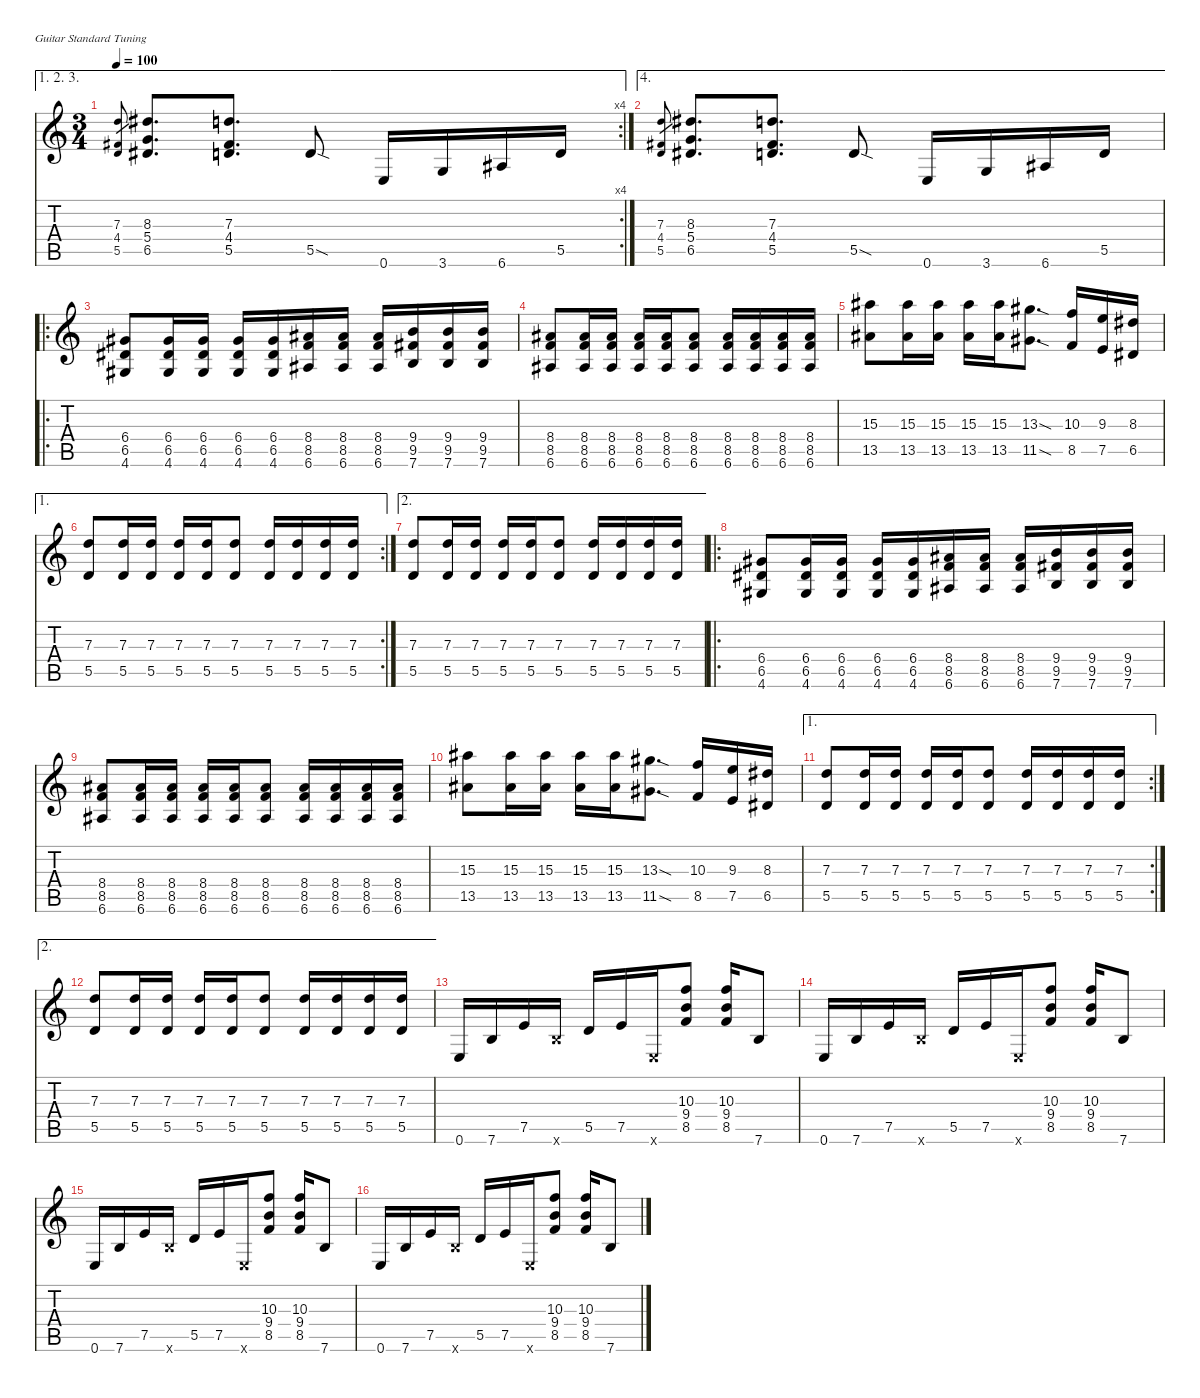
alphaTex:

\defaultSystemsLayout 4
\hideDynamics
\bracketExtendMode nobrackets
\singleTrackTrackNamePolicy hidden
\multiTrackTrackNamePolicy hidden
\firstSystemTrackNameMode fullname
\firstSystemTrackNameOrientation horizontal
\otherSystemsTrackNameOrientation horizontal
\track ("Guitar" "dist.guit.") {instrument distortionguitar}
\staff {score tabs}
\tuning (E4 B3 G3 D3 A2 E2)
\ae (1 2 3)
\rc 4
\ts (3 4)
\tempo 100
\clef g2
\ks c
(7.3 4.4{acc #} 5.5).8{gr dy mf beam Up} (8.3{acc #} 5.4 6.5{acc #}).8{d dy f beam Up} (7.3 4.4{acc #} 5.5).8{d beam Up} 5.5{sod}.8{beam Up} 0.6.16{beam Up} 3.6.16{beam Up} 6.6{acc #}.16{beam Up} 5.5.16{beam Up} |
\ae 4
(7.3 4.4{acc #} 5.5).8{gr dy mf beam Up} (8.3{acc #} 5.4 6.5{acc #}).8{d dy f beam Up} (7.3 4.4{acc #} 5.5).8{d beam Up} 5.5{sod}.8{beam Up} 0.6.16{beam Up} 3.6.16{beam Up} 6.6{acc #}.16{beam Up} 5.5.16{beam Up} |
\ro
(6.4{acc #} 6.5{acc #} 4.6{acc #}).8{dy mf beam Up} (6.4{acc #} 6.5{acc #} 4.6{acc #}).16{beam Up} (6.4{acc #} 6.5{acc #} 4.6{acc #}).16{beam Up} (6.4{acc #} 6.5{acc #} 4.6{acc #}).16{beam Up} (6.4{acc #} 6.5{acc #} 4.6{acc #}).16{beam Up} (8.4{acc #} 8.5 6.6{acc #}).16{beam Up} (8.4{acc #} 8.5 6.6{acc #}).16{beam Up} (8.4{acc #} 8.5 6.6{acc #}).16{beam Up} (9.4 9.5{acc #} 7.6).16{beam Up} (9.4 9.5{acc #} 7.6).16{beam Up} (9.4 9.5{acc #} 7.6).16{beam Up} |
(8.4{acc #} 8.5 6.6{acc #}).8{beam Up} (8.4{acc #} 8.5 6.6{acc #}).16{beam Up} (8.4{acc #} 8.5 6.6{acc #}).16{beam Up} (8.4{acc #} 8.5 6.6{acc #}).16{beam Up} (8.4{acc #} 8.5 6.6{acc #}).16{beam Up} (8.4{acc #} 8.5 6.6{acc #}).8{beam Up} (8.4{acc #} 8.5 6.6{acc #}).16{beam Up} (8.4{acc #} 8.5 6.6{acc #}).16{beam Up} (8.4{acc #} 8.5 6.6{acc #}).16{beam Up} (8.4{acc #} 8.5 6.6{acc #}).16{beam Up} |
(15.3{acc #} 13.5{acc #}).8{dy f beam Down} (15.3{acc #} 13.5{acc #}).16{beam Down} (15.3{acc #} 13.5{acc #}).16{beam Down} (15.3{acc #} 13.5{acc #}).16{beam Down} (15.3{acc #} 13.5{acc #}).16{beam Down} (13.3{sod acc #} 11.5{sod acc #}).8{d beam Down} (10.3 8.5).16{beam Up} (9.3 7.5).16{beam Up} (8.3{acc #} 6.5{acc #}).16{beam Up} |
\ae 1
\rc 2
(7.3 5.5).8{beam Up} (7.3 5.5).16{beam Up} (7.3 5.5).16{beam Up} (7.3 5.5).16{beam Up} (7.3 5.5).16{beam Up} (7.3 5.5).8{beam Up} (7.3 5.5).16{beam Up} (7.3 5.5).16{beam Up} (7.3 5.5).16{beam Up} (7.3 5.5).16{beam Up} |
\ae 2
(7.3 5.5).8{beam Up} (7.3 5.5).16{beam Up} (7.3 5.5).16{beam Up} (7.3 5.5).16{beam Up} (7.3 5.5).16{beam Up} (7.3 5.5).8{beam Up} (7.3 5.5).16{beam Up} (7.3 5.5).16{beam Up} (7.3 5.5).16{beam Up} (7.3 5.5).16{beam Up} |
\ro
(6.4{acc #} 6.5{acc #} 4.6{acc #}).8{dy mf beam Up} (6.4{acc #} 6.5{acc #} 4.6{acc #}).16{beam Up} (6.4{acc #} 6.5{acc #} 4.6{acc #}).16{beam Up} (6.4{acc #} 6.5{acc #} 4.6{acc #}).16{beam Up} (6.4{acc #} 6.5{acc #} 4.6{acc #}).16{beam Up} (8.4{acc #} 8.5 6.6{acc #}).16{beam Up} (8.4{acc #} 8.5 6.6{acc #}).16{beam Up} (8.4{acc #} 8.5 6.6{acc #}).16{beam Up} (9.4 9.5{acc #} 7.6).16{beam Up} (9.4 9.5{acc #} 7.6).16{beam Up} (9.4 9.5{acc #} 7.6).16{beam Up} |
(8.4{acc #} 8.5 6.6{acc #}).8{beam Up} (8.4{acc #} 8.5 6.6{acc #}).16{beam Up} (8.4{acc #} 8.5 6.6{acc #}).16{beam Up} (8.4{acc #} 8.5 6.6{acc #}).16{beam Up} (8.4{acc #} 8.5 6.6{acc #}).16{beam Up} (8.4{acc #} 8.5 6.6{acc #}).8{beam Up} (8.4{acc #} 8.5 6.6{acc #}).16{beam Up} (8.4{acc #} 8.5 6.6{acc #}).16{beam Up} (8.4{acc #} 8.5 6.6{acc #}).16{beam Up} (8.4{acc #} 8.5 6.6{acc #}).16{beam Up} |
(15.3{acc #} 13.5{acc #}).8{dy f beam Down} (15.3{acc #} 13.5{acc #}).16{beam Down} (15.3{acc #} 13.5{acc #}).16{beam Down} (15.3{acc #} 13.5{acc #}).16{beam Down} (15.3{acc #} 13.5{acc #}).16{beam Down} (13.3{sod acc #} 11.5{sod acc #}).8{d beam Down} (10.3 8.5).16{beam Up} (9.3 7.5).16{beam Up} (8.3{acc #} 6.5{acc #}).16{beam Up} |
\ae 1
\rc 2
(7.3 5.5).8{beam Up} (7.3 5.5).16{beam Up} (7.3 5.5).16{beam Up} (7.3 5.5).16{beam Up} (7.3 5.5).16{beam Up} (7.3 5.5).8{beam Up} (7.3 5.5).16{beam Up} (7.3 5.5).16{beam Up} (7.3 5.5).16{beam Up} (7.3 5.5).16{beam Up} |
\ae 2
(7.3 5.5).8{beam Up} (7.3 5.5).16{beam Up} (7.3 5.5).16{beam Up} (7.3 5.5).16{beam Up} (7.3 5.5).16{beam Up} (7.3 5.5).8{beam Up} (7.3 5.5).16{beam Up} (7.3 5.5).16{beam Up} (7.3 5.5).16{beam Up} (7.3 5.5).16{beam Up} |
0.6.16{beam Up} 7.6.16{beam Up} 7.5.16{beam Up} 7.6{x}.16{beam Up} 5.5.16{beam Up} 7.5.16{beam Up} 0.6{x}.16{beam Up} (10.3 9.4 8.5).8{beam Up} (10.3 9.4 8.5).16{beam Up} 7.6.8{beam Up} |
0.6.16{beam Up} 7.6.16{beam Up} 7.5.16{beam Up} 7.6{x}.16{beam Up} 5.5.16{beam Up} 7.5.16{beam Up} 0.6{x}.16{beam Up} (10.3 9.4 8.5).8{beam Up} (10.3 9.4 8.5).16{beam Up} 7.6.8{beam Up} |
0.6.16{beam Up} 7.6.16{beam Up} 7.5.16{beam Up} 7.6{x}.16{beam Up} 5.5.16{beam Up} 7.5.16{beam Up} 0.6{x}.16{beam Up} (10.3 9.4 8.5).8{beam Up} (10.3 9.4 8.5).16{beam Up} 7.6.8{beam Up} |
0.6.16{beam Up} 7.6.16{beam Up} 7.5.16{beam Up} 7.6{x}.16{beam Up} 5.5.16{beam Up} 7.5.16{beam Up} 0.6{x}.16{beam Up} (10.3 9.4 8.5).8{beam Up} (10.3 9.4 8.5).16{beam Up} 7.6.8{beam Up}
